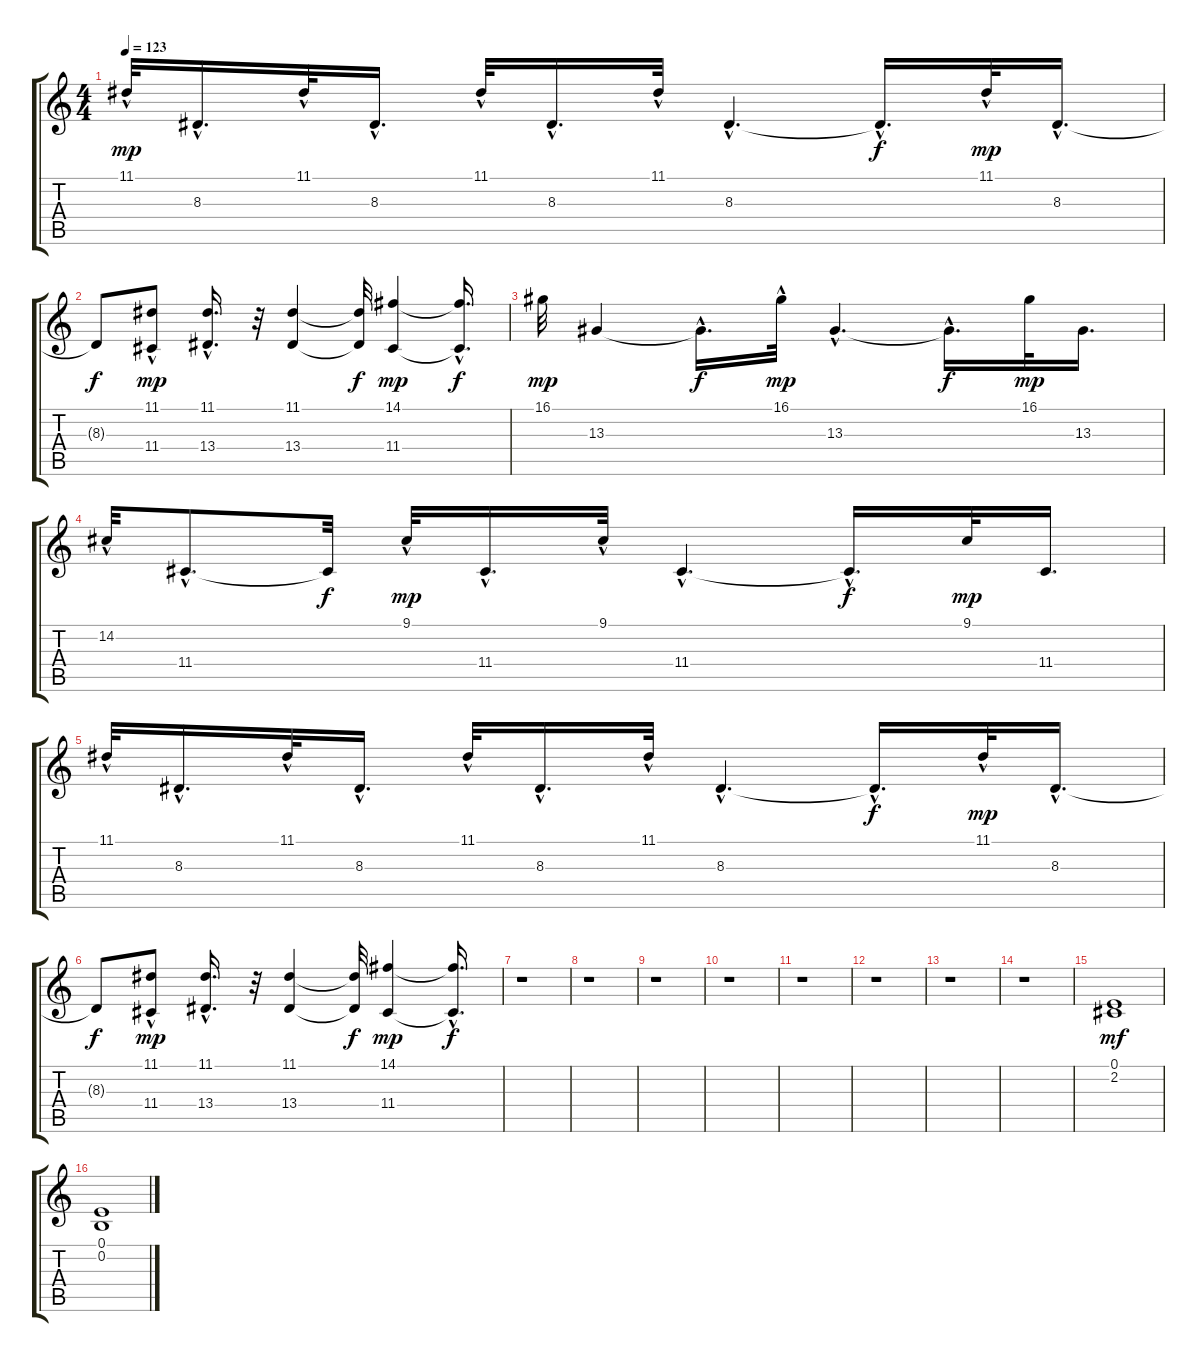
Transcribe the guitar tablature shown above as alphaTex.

\track "" {instrument synthvoice}
\staff {score tabs}
\tuning (E4 B3 G3 D3 A2 E2) {hide}
\ts (4 4)
\tempo 123
\clef g2
\ks c
11.1{hac}.32{dy mp} 8.3{hac}.16{d} 11.1{hac}.32 8.3{hac}.16{d} 11.1{hac}.32 8.3{hac}.16{d} 11.1{hac}.32 8.3{hac}.4{d} 8.3{hac t}.16{d dy f} 11.1{hac}.32{dy mp} 8.3{hac}.16{d} |
8.3{t}.8{dy f} (11.1{hac} 11.4).8{dy mp} (11.1{hac} 13.4{hac}).16{d} r.32 (11.1 13.4).4 (11.1{t} 13.4{t}).32{dy f} (14.1 11.4).4{dy mp} (14.1{hac t} 11.4{hac t}).16{d dy f} |
16.1.32{dy mp} 13.3.4 13.3{hac t}.16{d dy f} 16.1{hac}.32{dy mp} 13.3{hac}.4{d} 13.3{hac t}.16{d dy f} 16.1.32{dy mp} 13.3.16{d} |
14.2{hac}.32 11.4{hac}.8{d} 11.4{t}.32{dy f} 9.1{hac}.32{dy mp} 11.4{hac}.16{d} 9.1{hac}.32 11.4{hac}.4{d} 11.4{hac t}.16{d dy f} 9.1.32{dy mp} 11.4.16{d} |
11.1{hac}.32 8.3{hac}.16{d} 11.1{hac}.32 8.3{hac}.16{d} 11.1{hac}.32 8.3{hac}.16{d} 11.1{hac}.32 8.3{hac}.4{d} 8.3{hac t}.16{d dy f} 11.1{hac}.32{dy mp} 8.3{hac}.16{d} |
8.3{t}.8{dy f} (11.1{hac} 11.4).8{dy mp} (11.1{hac} 13.4{hac}).16{d} r.32 (11.1 13.4).4 (11.1{t} 13.4{t}).32{dy f} (14.1 11.4).4{dy mp} (14.1{hac t} 11.4{hac t}).16{d dy f} |
r.1 |
r.1 |
r.1 |
r.1 |
r.1 |
r.1 |
r.1 |
r.1 |
(0.1 2.2).1{dy mf} |
(0.1 0.2).1
